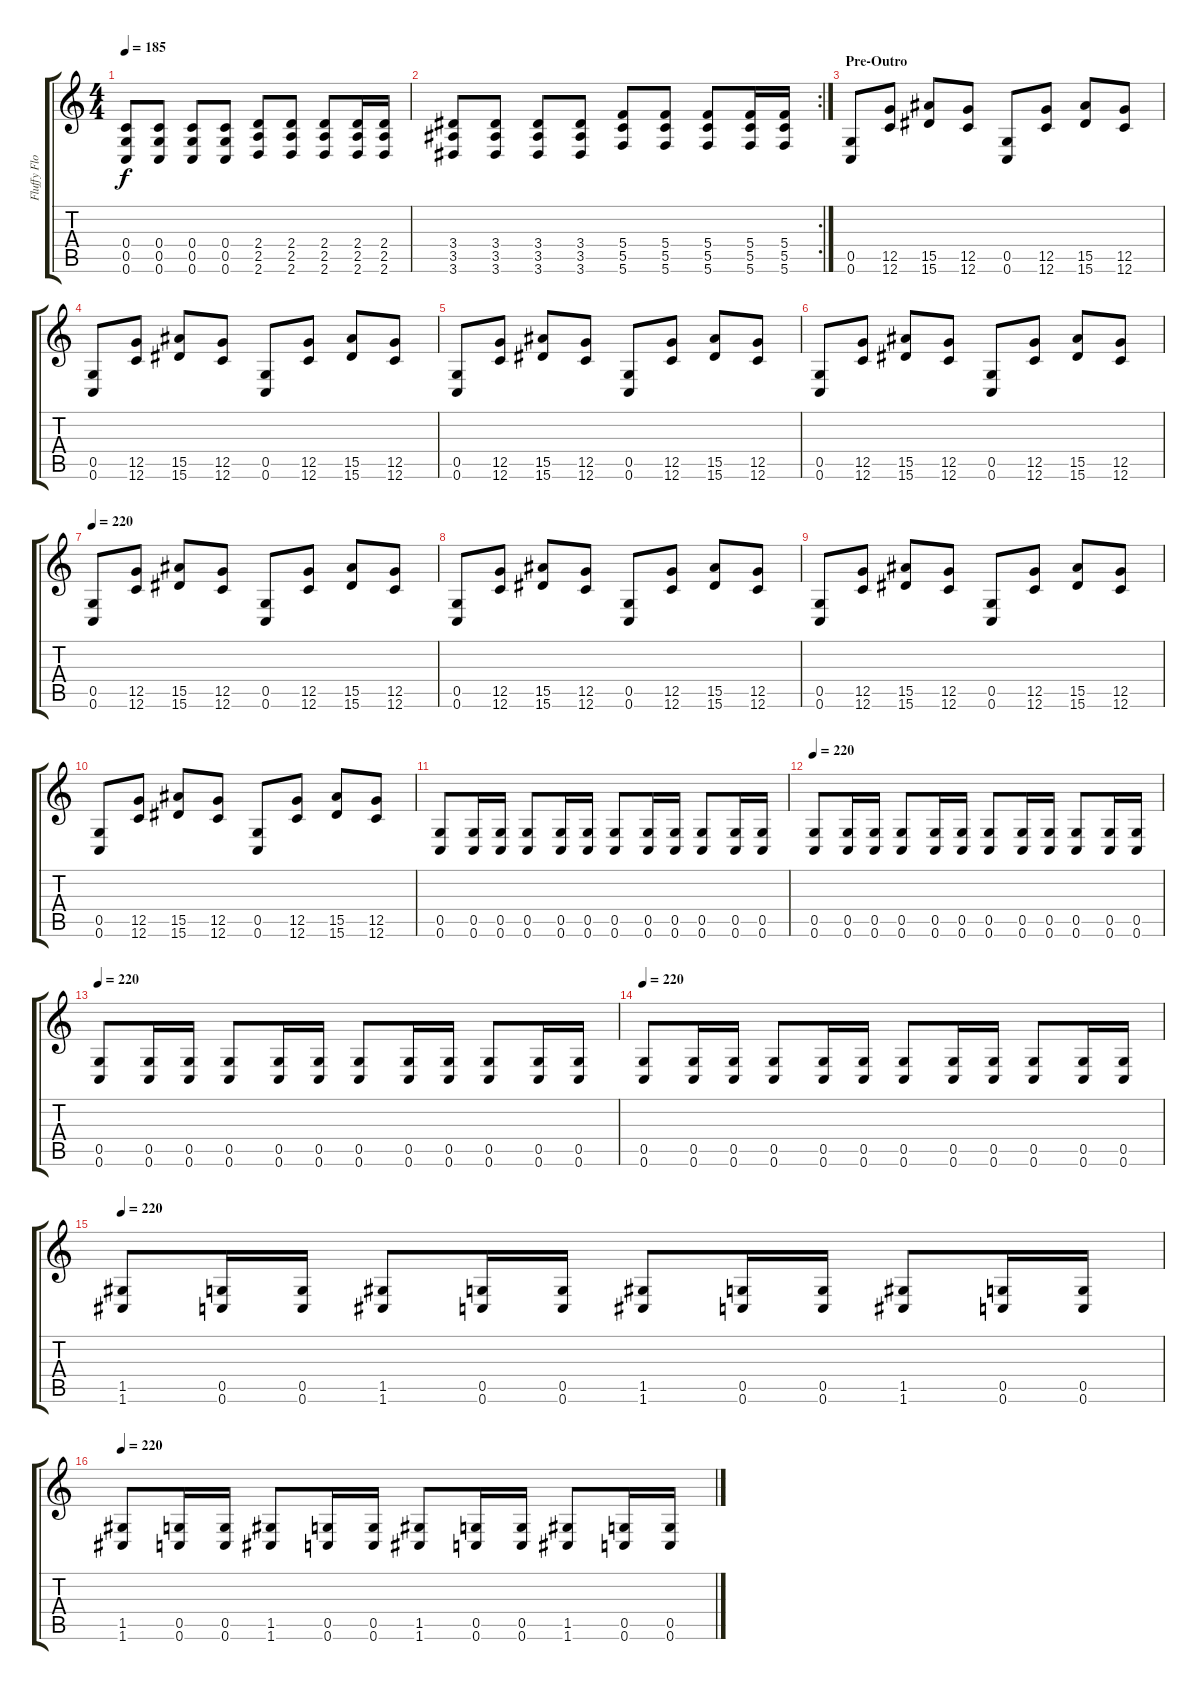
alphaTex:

\track ("Fluffy Floyd" "Fluffy Flo") {instrument distortionguitar}
\staff {score tabs}
\tuning (D4 A3 F3 C3 G2 C2) {hide}
\ts (4 4)
\tempo 185
\clef g2
\ks c
(0.4 0.5 0.6).8{dy f} (0.4 0.5 0.6).8 (0.4 0.5 0.6).8 (0.4 0.5 0.6).8 (2.4 2.5 2.6).8 (2.4 2.5 2.6).8 (2.4 2.5 2.6).8 (2.4 2.5 2.6).16 (2.4 2.5 2.6).16 |
\rc 2
(3.4 3.5 3.6).8 (3.4 3.5 3.6).8 (3.4 3.5 3.6).8 (3.4 3.5 3.6).8 (5.4 5.5 5.6).8 (5.4 5.5 5.6).8 (5.4 5.5 5.6).8 (5.4 5.5 5.6).16 (5.4 5.5 5.6).16 |
\section ("" "Pre-Outro")
(0.5 0.6).8 (12.5 12.6).8 (15.5 15.6).8 (12.5 12.6).8 (0.5 0.6).8 (12.5 12.6).8 (15.5 15.6).8 (12.5 12.6).8 |
(0.5 0.6).8 (12.5 12.6).8 (15.5 15.6).8 (12.5 12.6).8 (0.5 0.6).8 (12.5 12.6).8 (15.5 15.6).8 (12.5 12.6).8 |
(0.5 0.6).8 (12.5 12.6).8 (15.5 15.6).8 (12.5 12.6).8 (0.5 0.6).8 (12.5 12.6).8 (15.5 15.6).8 (12.5 12.6).8 |
(0.5 0.6).8 (12.5 12.6).8 (15.5 15.6).8 (12.5 12.6).8 (0.5 0.6).8 (12.5 12.6).8 (15.5 15.6).8 (12.5 12.6).8 |
\tempo 220
(0.5 0.6).8 (12.5 12.6).8 (15.5 15.6).8 (12.5 12.6).8 (0.5 0.6).8 (12.5 12.6).8 (15.5 15.6).8 (12.5 12.6).8 |
(0.5 0.6).8 (12.5 12.6).8 (15.5 15.6).8 (12.5 12.6).8 (0.5 0.6).8 (12.5 12.6).8 (15.5 15.6).8 (12.5 12.6).8 |
(0.5 0.6).8 (12.5 12.6).8 (15.5 15.6).8 (12.5 12.6).8 (0.5 0.6).8 (12.5 12.6).8 (15.5 15.6).8 (12.5 12.6).8 |
(0.5 0.6).8 (12.5 12.6).8 (15.5 15.6).8 (12.5 12.6).8 (0.5 0.6).8 (12.5 12.6).8 (15.5 15.6).8 (12.5 12.6).8 |
(0.5 0.6).8 (0.5 0.6).16 (0.5 0.6).16 (0.5 0.6).8 (0.5 0.6).16 (0.5 0.6).16 (0.5 0.6).8 (0.5 0.6).16 (0.5 0.6).16 (0.5 0.6).8 (0.5 0.6).16 (0.5 0.6).16 |
\tempo 220
(0.5 0.6).8 (0.5 0.6).16 (0.5 0.6).16 (0.5 0.6).8 (0.5 0.6).16 (0.5 0.6).16 (0.5 0.6).8 (0.5 0.6).16 (0.5 0.6).16 (0.5 0.6).8 (0.5 0.6).16 (0.5 0.6).16 |
\tempo 220
(0.5 0.6).8 (0.5 0.6).16 (0.5 0.6).16 (0.5 0.6).8 (0.5 0.6).16 (0.5 0.6).16 (0.5 0.6).8 (0.5 0.6).16 (0.5 0.6).16 (0.5 0.6).8 (0.5 0.6).16 (0.5 0.6).16 |
\tempo 220
(0.5 0.6).8 (0.5 0.6).16 (0.5 0.6).16 (0.5 0.6).8 (0.5 0.6).16 (0.5 0.6).16 (0.5 0.6).8 (0.5 0.6).16 (0.5 0.6).16 (0.5 0.6).8 (0.5 0.6).16 (0.5 0.6).16 |
\tempo 220
(1.5 1.6).8 (0.5 0.6).16 (0.5 0.6).16 (1.5 1.6).8 (0.5 0.6).16 (0.5 0.6).16 (1.5 1.6).8 (0.5 0.6).16 (0.5 0.6).16 (1.5 1.6).8 (0.5 0.6).16 (0.5 0.6).16 |
\tempo 220
(1.5 1.6).8 (0.5 0.6).16 (0.5 0.6).16 (1.5 1.6).8 (0.5 0.6).16 (0.5 0.6).16 (1.5 1.6).8 (0.5 0.6).16 (0.5 0.6).16 (1.5 1.6).8 (0.5 0.6).16 (0.5 0.6).16
